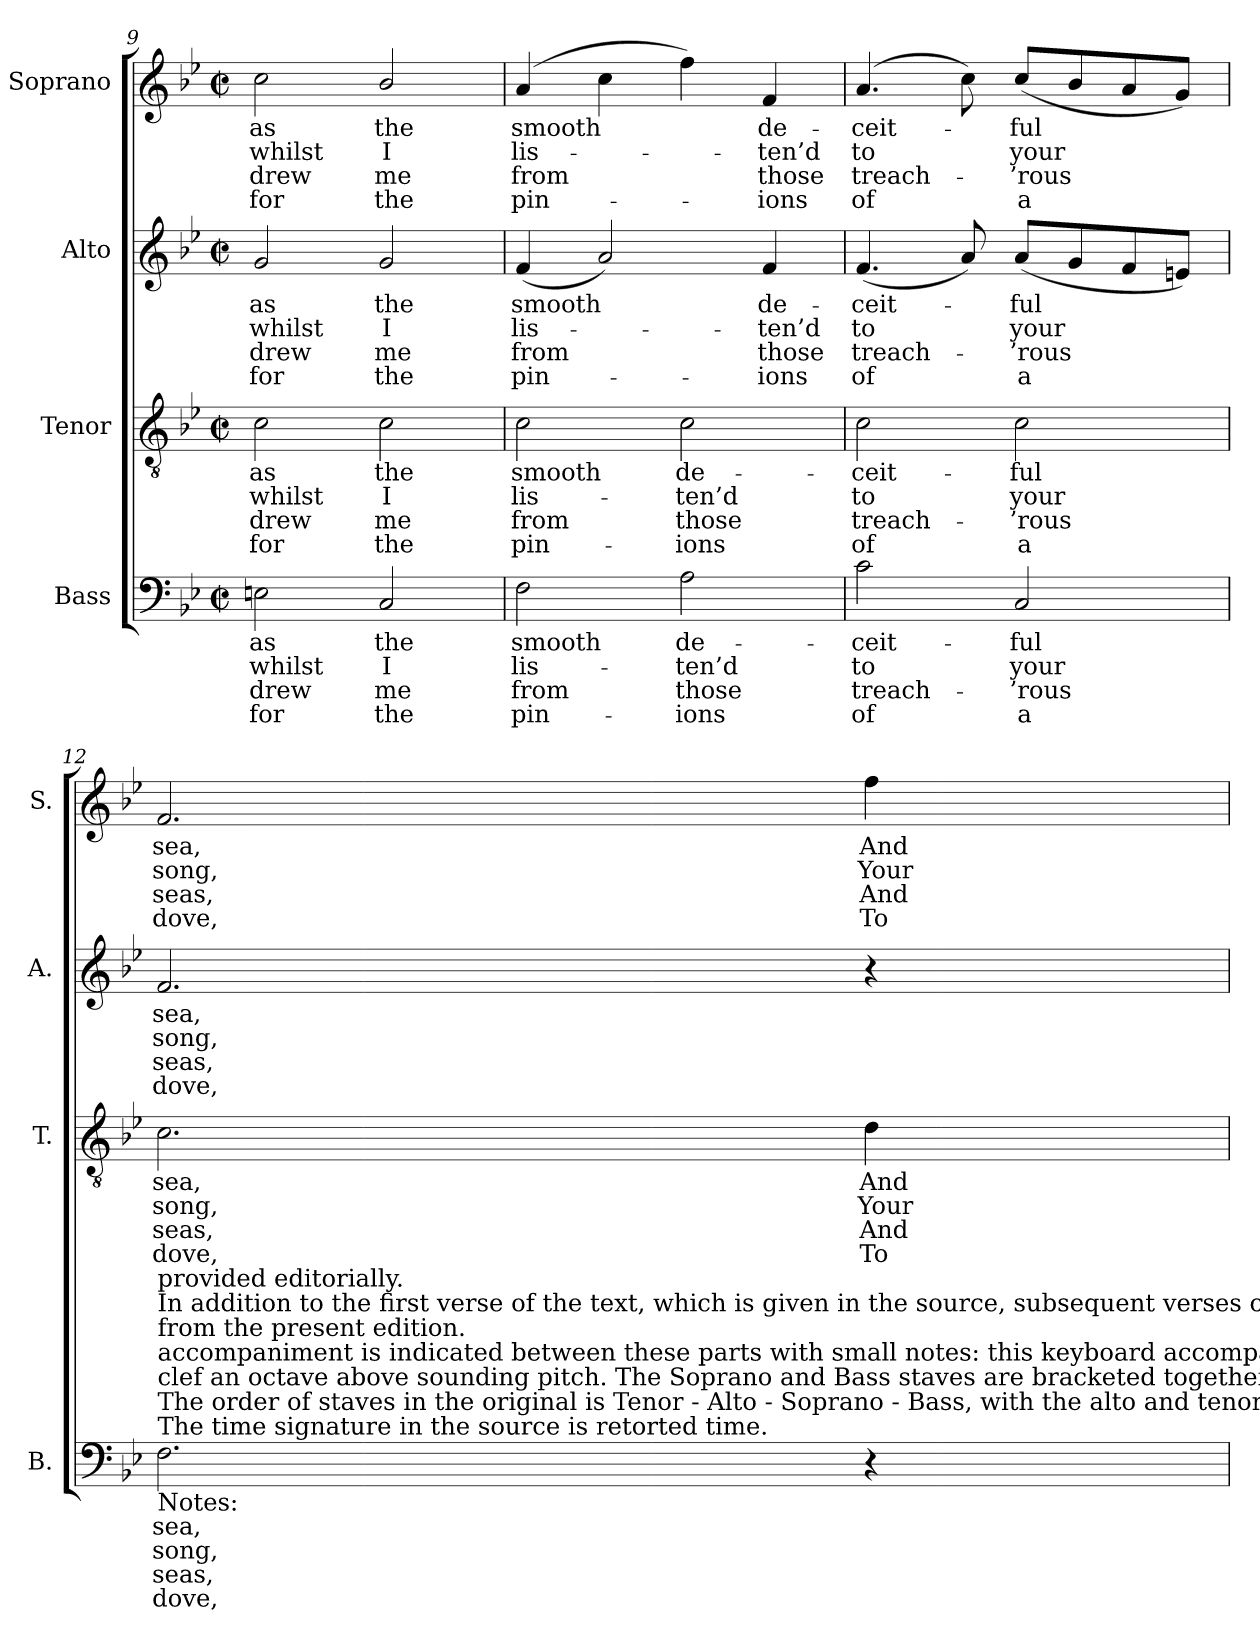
**kern	**text	**text	**text	**text	**kern	**text	**text	**text	**text	**kern	**text	**text	**text	**text	**kern	**text	**text	**text	**text
*part4	*part4	*part4	*part4	*part4	*part3	*part3	*part3	*part3	*part3	*part2	*part2	*part2	*part2	*part2	*part1	*part1	*part1	*part1	*part1
*staff4	*staff4	*staff4	*staff4	*staff4	*staff3	*staff3	*staff3	*staff3	*staff3	*staff2	*staff2	*staff2	*staff2	*staff2	*staff1	*staff1	*staff1	*staff1	*staff1
*I"Bass	*	*	*	*	*I"Tenor	*	*	*	*	*I"Alto	*	*	*	*	*I"Soprano	*	*	*	*
*I'B.	*	*	*	*	*I'T.	*	*	*	*	*I'A.	*	*	*	*	*I'S.	*	*	*	*
*clefF4	*	*	*	*	*clefGv2	*	*	*	*	*clefG2	*	*	*	*	*clefG2	*	*	*	*
*	*	*	*	*	*ITrd7c12	*	*	*	*	*	*	*	*	*	*	*	*	*	*
*k[b-e-]	*	*	*	*	*k[b-e-]	*	*	*	*	*k[b-e-]	*	*	*	*	*k[b-e-]	*	*	*	*
*B-:	*	*	*	*	*B-:	*	*	*	*	*B-:	*	*	*	*	*B-:	*	*	*	*
*M2/2	*	*	*	*	*M2/2	*	*	*	*	*M2/2	*	*	*	*	*M2/2	*	*	*	*
*met(c|)	*	*	*	*	*met(c|)	*	*	*	*	*met(c|)	*	*	*	*	*met(c|)	*	*	*	*
=9	=9	=9	=9	=9	=9	=9	=9	=9	=9	=9	=9	=9	=9	=9	=9	=9	=9	=9	=9
!	!LO:LY:b:color=#000000	!LO:LY:b:color=#000000	!LO:LY:b:color=#000000	!LO:LY:b:color=#000000	!	!	!	!	!	!	!	!	!	!	!	!	!	!	!
!	!	!	!	!	!	!LO:LY:b:color=#000000	!LO:LY:b:color=#000000	!LO:LY:b:color=#000000	!LO:LY:b:color=#000000	!	!	!	!	!	!	!	!	!	!
!	!	!	!	!	!	!	!	!	!	!	!LO:LY:b:color=#000000	!LO:LY:b:color=#000000	!LO:LY:b:color=#000000	!LO:LY:b:color=#000000	!	!	!	!	!
!	!	!	!	!	!	!	!	!	!	!	!	!	!	!	!	!LO:LY:b:color=#000000	!LO:LY:b:color=#000000	!LO:LY:b:color=#000000	!LO:LY:b:color=#000000
2Eni\	as	whilst	drew	for	2Ci\	as	whilst	drew	for	2gi/	as	whilst	drew	for	2cci\	as	whilst	drew	for
!	!LO:LY:b:color=#000000	!LO:LY:b:color=#000000	!LO:LY:b:color=#000000	!LO:LY:b:color=#000000	!	!	!	!	!	!	!	!	!	!	!	!	!	!	!
!	!	!	!	!	!	!LO:LY:b:color=#000000	!LO:LY:b:color=#000000	!LO:LY:b:color=#000000	!LO:LY:b:color=#000000	!	!	!	!	!	!	!	!	!	!
!	!	!	!	!	!	!	!	!	!	!	!LO:LY:b:color=#000000	!LO:LY:b:color=#000000	!LO:LY:b:color=#000000	!LO:LY:b:color=#000000	!	!	!	!	!
!	!	!	!	!	!	!	!	!	!	!	!	!	!	!	!	!LO:LY:b:color=#000000	!LO:LY:b:color=#000000	!LO:LY:b:color=#000000	!LO:LY:b:color=#000000
2Ci/	the	I	me	the	2Ci\	the	I	me	the	2gi/	the	I	me	the	2b-i/	the	I	me	the
=10	=10	=10	=10	=10	=10	=10	=10	=10	=10	=10	=10	=10	=10	=10	=10	=10	=10	=10	=10
!	!LO:LY:b:color=#000000	!LO:LY:b:color=#000000	!LO:LY:b:color=#000000	!LO:LY:b:color=#000000	!	!	!	!	!	!	!	!	!	!	!	!	!	!	!
!	!	!	!	!	!	!LO:LY:b:color=#000000	!LO:LY:b:color=#000000	!LO:LY:b:color=#000000	!LO:LY:b:color=#000000	!	!	!	!	!	!	!	!	!	!
!	!	!	!	!	!	!	!	!	!	!	!LO:LY:b:color=#000000	!LO:LY:b:color=#000000	!LO:LY:b:color=#000000	!LO:LY:b:color=#000000	!	!	!	!	!
!	!	!	!	!	!	!	!	!	!	!	!	!	!	!	!	!LO:LY:b:color=#000000	!LO:LY:b:color=#000000	!LO:LY:b:color=#000000	!LO:LY:b:color=#000000
2Fi\	smooth	lis-	from	pin-	2Ci\	smooth	lis-	from	pin-	(4fi/	smooth	lis-	from	pin-	(4ai/	smooth	lis-	from	pin-
.	.	.	.	.	.	.	.	.	.	2ai/)	.	.	.	.	4cci\	.	.	.	.
!	!LO:LY:b:color=#000000	!LO:LY:b:color=#000000	!LO:LY:b:color=#000000	!LO:LY:b:color=#000000	!	!	!	!	!	!	!	!	!	!	!	!	!	!	!
!	!	!	!	!	!	!LO:LY:b:color=#000000	!LO:LY:b:color=#000000	!LO:LY:b:color=#000000	!LO:LY:b:color=#000000	!	!	!	!	!	!	!	!	!	!
2Ai\	de-	-ten’d	-those	ions	2Ci\	de-	-ten’d	-those	ions	.	.	.	.	.	4ffi\)	.	.	.	.
!	!	!	!	!	!	!	!	!	!	!	!LO:LY:b:color=#000000	!LO:LY:b:color=#000000	!LO:LY:b:color=#000000	!LO:LY:b:color=#000000	!	!	!	!	!
!	!	!	!	!	!	!	!	!	!	!	!	!	!	!	!	!LO:LY:b:color=#000000	!LO:LY:b:color=#000000	!LO:LY:b:color=#000000	!LO:LY:b:color=#000000
.	.	.	.	.	.	.	.	.	.	4fi/	de-	-ten’d	-those	ions	4fi/	de-	-ten’d	-those	ions
=11	=11	=11	=11	=11	=11	=11	=11	=11	=11	=11	=11	=11	=11	=11	=11	=11	=11	=11	=11
!	!LO:LY:b:color=#000000	!LO:LY:b:color=#000000	!LO:LY:b:color=#000000	!LO:LY:b:color=#000000	!	!	!	!	!	!	!	!	!	!	!	!	!	!	!
!	!	!	!	!	!	!LO:LY:b:color=#000000	!LO:LY:b:color=#000000	!LO:LY:b:color=#000000	!LO:LY:b:color=#000000	!	!	!	!	!	!	!	!	!	!
!	!	!	!	!	!	!	!	!	!	!	!LO:LY:b:color=#000000	!LO:LY:b:color=#000000	!LO:LY:b:color=#000000	!LO:LY:b:color=#000000	!	!	!	!	!
!	!	!	!	!	!	!	!	!	!	!	!	!	!	!	!	!LO:LY:b:color=#000000	!LO:LY:b:color=#000000	!LO:LY:b:color=#000000	!LO:LY:b:color=#000000
2ci\	-ceit-	to	treach-	-of	2Ci\	-ceit-	to	treach-	-of	(4.fi/	-ceit-	to	treach-	-of	(4.ai/	-ceit-	to	treach-	-of
.	.	.	.	.	.	.	.	.	.	8ai/)	.	.	.	.	8cci\)	.	.	.	.
!	!LO:LY:b:color=#000000	!LO:LY:b:color=#000000	!LO:LY:b:color=#000000	!LO:LY:b:color=#000000	!	!	!	!	!	!	!	!	!	!	!	!	!	!	!
!	!	!	!	!	!	!LO:LY:b:color=#000000	!LO:LY:b:color=#000000	!LO:LY:b:color=#000000	!LO:LY:b:color=#000000	!	!	!	!	!	!	!	!	!	!
!	!	!	!	!	!	!	!	!	!	!	!LO:LY:b:color=#000000	!LO:LY:b:color=#000000	!LO:LY:b:color=#000000	!LO:LY:b:color=#000000	!	!	!	!	!
!	!	!	!	!	!	!	!	!	!	!	!	!	!	!	!	!LO:LY:b:color=#000000	!LO:LY:b:color=#000000	!LO:LY:b:color=#000000	!LO:LY:b:color=#000000
2Ci/	-ful	your	’rous	a	2Ci\	-ful	your	’rous	a	(8ai/L	-ful	your	’rous	a	(8cci/L	-ful	your	’rous	a
.	.	.	.	.	.	.	.	.	.	8gi/	.	.	.	.	8b-i/	.	.	.	.
.	.	.	.	.	.	.	.	.	.	8fi/	.	.	.	.	8ai/	.	.	.	.
.	.	.	.	.	.	.	.	.	.	8eni/J)	.	.	.	.	8gi/J)	.	.	.	.
!!LO:PB:g=z
=12	=12	=12	=12	=12	=12	=12	=12	=12	=12	=12	=12	=12	=12	=12	=12	=12	=12	=12	=12
!	!LO:LY:b:color=#000000	!LO:LY:b:color=#000000	!LO:LY:b:color=#000000	!LO:LY:b:color=#000000	!	!	!	!	!	!	!	!	!	!	!	!	!	!	!
!	!	!	!	!	!	!LO:LY:b:color=#000000	!LO:LY:b:color=#000000	!LO:LY:b:color=#000000	!LO:LY:b:color=#000000	!	!	!	!	!	!	!	!	!	!
!	!	!	!	!	!	!	!	!	!	!	!LO:LY:b:color=#000000	!LO:LY:b:color=#000000	!LO:LY:b:color=#000000	!LO:LY:b:color=#000000	!	!	!	!	!
!LO:TX:b:t=Notes&colon;	!	!	!	!	!	!	!	!	!	!	!	!	!	!	!	!	!	!	!
!LO:TX:t=The time signature in the source is retorted time.	!	!	!	!	!	!	!	!	!	!	!	!	!	!	!	!	!	!	!
!LO:TX:t=The order of staves in the original is Tenor - Alto - Soprano - Bass, with the alto and tenor parts given in the treble	!	!	!	!	!	!	!	!	!	!	!	!	!	!	!	!	!	!	!
!LO:TX:t=clef an octave above sounding pitch. The Soprano and Bass staves are bracketed together and a keyboard	!	!	!	!	!	!	!	!	!	!	!	!	!	!	!	!	!	!	!
!LO:TX:t=accompaniment is indicated between these parts with small notes&colon; this keyboard accompaniment has been omitted	!	!	!	!	!	!	!	!	!	!	!	!	!	!	!	!	!	!	!
!LO:TX:t=from the present edition.	!	!	!	!	!	!	!	!	!	!	!	!	!	!	!	!	!	!	!
!LO:TX:t=In addition to the first verse of the text, which is given in the source, subsequent verses of the text have here been	!	!	!	!	!	!	!	!	!	!	!	!	!	!	!	!	!	!	!
!LO:TX:t=provided editorially.	!	!	!	!	!	!	!	!	!	!	!	!	!	!	!	!	!	!	!
!	!	!	!	!	!	!	!	!	!	!	!	!	!	!	!	!LO:LY:b:color=#000000	!LO:LY:b:color=#000000	!LO:LY:b:color=#000000	!LO:LY:b:color=#000000
2.Fi\	sea,	song,	seas,	dove,	2.Ci\	sea,	song,	seas,	dove,	2.fi/	sea,	song,	seas,	dove,	2.fi/	sea,	song,	seas,	dove,
!	!	!	!	!	!	!LO:LY:b:color=#000000	!LO:LY:b:color=#000000	!LO:LY:b:color=#000000	!LO:LY:b:color=#000000	!	!	!	!	!	!	!	!	!	!
!	!	!	!	!	!	!	!	!	!	!	!	!	!	!	!	!LO:LY:b:color=#000000	!LO:LY:b:color=#000000	!LO:LY:b:color=#000000	!LO:LY:b:color=#000000
4r	.	.	.	.	4Di\	And	Your	And	To	4r	.	.	.	.	4ffi\	And	Your	And	To
=	=	=	=	=	=	=	=	=	=	=	=	=	=	=	=	=	=	=	=
*-	*-	*-	*-	*-	*-	*-	*-	*-	*-	*-	*-	*-	*-	*-	*-	*-	*-	*-	*-
